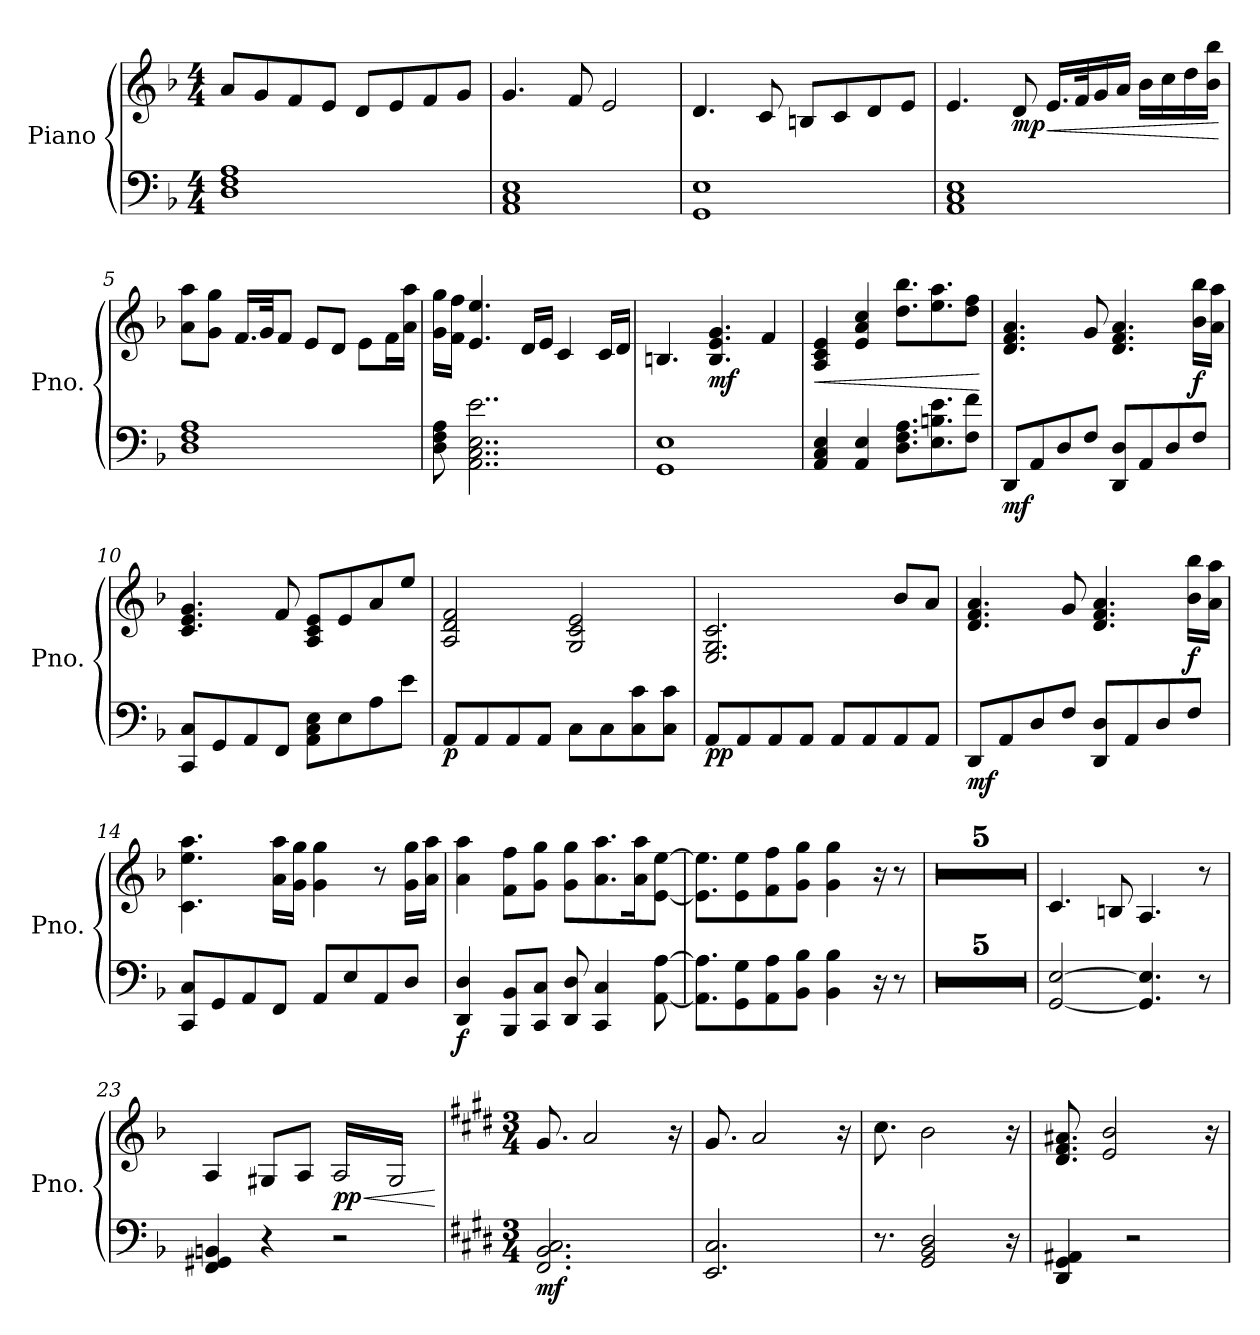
**kern	**kern	**dynam
*part1	*part1	*part1
*staff2	*staff1	*staff1/2
*I"Piano	*	*
*I'Pno.	*	*
*clefF4	*clefG2	*
*k[b-]	*k[b-]	*
*M4/4	*M4/4	*
*MM70	*MM70	*
=1	=1	=1
1D 1F 1A	8a/L	.
.	8g/	.
.	8f/	.
.	8e/J	.
.	8d/L	.
.	8e/	.
.	8f/	.
.	8g/J	.
=2	=2	=2
1AA 1C 1E	4.g/	.
.	8f/	.
.	2e/	.
=3	=3	=3
1GG 1E	4.d/	.
.	8c/	.
.	8Bn/L	.
.	8c/	.
.	8d/	.
.	8e/J	.
=4	=4	=4
1AA 1C 1E	4.e/	.
!	!	!LO:DY:b
.	8d/	mp
!	!	!LO:HP:b
.	16.e/LL	<
.	32f/K	.
.	16g/	.
.	16a/JJ	.
.	16b-\LL	.
.	16cc\	.
.	16dd\	.
.	16b-\ 16bb-\JJ	.
.	.	[
!!LO:LB:g=z
=5	=5	=5
1D 1F 1A	8a\ 8aa\L	.
.	8g\ 8gg\J	.
.	16.f/LL	.
.	32g/JK	.
.	8f/J	.
.	8e/L	.
.	8d/J	.
.	8e\L	.
.	16f\L	.
.	16a\ 16aa\JJ	.
=6	=6	=6
8D\ 8F\ 8A\	16g\ 16gg\LL	.
.	16f\ 16ff\JJ	.
2..AA\ 2..C\ 2..E\ 2..e\	4.e/ 4.ee/	.
.	16d/LL	.
.	16e/JJ	.
.	4c/	.
.	16c/LL	.
.	16d/JJ	.
=7	=7	=7
1GG 1E	4.Bn/	.
!	!	!LO:DY:b
.	4.B/ 4.e/ 4.g/	mf
.	4f/	.
=8	=8	=8
!	!	!LO:HP:b
4AA/ 4C/ 4E/	4A/ 4c/ 4e/	<
4AA/ 4E/	4e/ 4a/ 4cc/	.
8.D\ 8.F\ 8.A\L	8.dd\ 8.bb-\L	.
8.E\ 8.Bn\ 8.e\	8.ee\ 8.aa\	.
8F\ 8f\J	8dd\ 8ff\J	.
.	.	[
=9	=9	=9
!	!	!LO:DY:b=2
8DD/L	4.d/ 4.f/ 4.a/	mf
8AA/	.	.
8D/	.	.
8F/J	8g/	.
8DD/ 8D/L	4.d/ 4.f/ 4.a/	.
8AA/	.	.
8D/	.	.
!	!	!LO:DY:b
8F/J	16b-\ 16bb-\LL	f
.	16a\ 16aa\JJ	.
!!LO:LB:g=z
=10	=10	=10
8CC/ 8C/L	4.c/ 4.e/ 4.g/	.
8GG/	.	.
8AA/	.	.
8FF/J	8f/	.
8AA\ 8C\ 8E\L	8A/ 8c/ 8e/L	.
8E\	8e/	.
8A\	8a/	.
8e\J	8ee/J	.
=11	=11	=11
!	!	!LO:DY:b=2
8AA/L	2A/ 2d/ 2f/	p
8AA/	.	.
8AA/	.	.
8AA/J	.	.
8C\L	2G/ 2c/ 2e/	.
8C\	.	.
8C\ 8c\	.	.
8C\ 8c\J	.	.
=12	=12	=12
!	!	!LO:DY:b=2
!	!	!LO:DY:n=1:b=2
8AA/L	2.E/ 2.G/ 2.c/	p p
8AA/	.	.
8AA/	.	.
8AA/J	.	.
8AA/L	.	.
8AA/	.	.
8AA/	8b-/L	.
8AA/J	8a/J	.
=13	=13	=13
!	!	!LO:DY:b=2
8DD/L	4.d/ 4.f/ 4.a/	mf
8AA/	.	.
8D/	.	.
8F/J	8g/	.
8DD/ 8D/L	4.d/ 4.f/ 4.a/	.
8AA/	.	.
8D/	.	.
!	!	!LO:DY:b
8F/J	16b-\ 16bb-\LL	f
.	16a\ 16aa\JJ	.
!!LO:LB:g=z
=14	=14	=14
8CC/ 8C/L	4.c\ 4.ee\ 4.aa\	.
8GG/	.	.
8AA/	.	.
8FF/J	16a\ 16aa\LL	.
.	16g\ 16gg\JJ	.
8AA/L	4g\ 4gg\	.
8E/	.	.
8AA/	8r	.
8D/J	16g\ 16gg\LL	.
.	16a\ 16aa\JJ	.
=15	=15	=15
!	!	!LO:DY:b=2
4DD/ 4D/	4a\ 4aa\	f
8BBB-/ 8BB-/L	8f\ 8ff\L	.
8CC/ 8C/J	8g\ 8gg\J	.
8DD/ 8D/	8g\ 8gg\L	.
4CC/ 4C/	8.a\ 8.aa\	.
.	16a\ 16aa\K	.
[8AA\ [8A\	[8e\ [8ee\J	.
=16	=16	=16
8.AA\] 8.A\]L	8.e\] 8.ee\]L	.
8GG\ 8G\	8e\ 8ee\	.
8AA\ 8A\	8f\ 8ff\	.
8BB-\ 8B-\J	8g\ 8gg\J	.
4BB-\ 4B-\	4g\ 4gg\	.
16r	16r	.
8r	8r	.
=17	=17	=17
1r	1r	.
=18	=18	=18
1r	1r	.
=19	=19	=19
1r	1r	.
=20	=20	=20
1r	1r	.
=21	=21	=21
1r	1r	.
!!LO:LB:g=z
=22	=22	=22
[2GG/ [2E/	4.c/	.
.	8Bn/	.
4.GG/] 4.E/]	4.A/	.
8r	8r	.
=23	=23	=23
4FF/ 4GG#X/ 4BBn/	4A/	.
4r	8G#X/L	.
.	8A/J	.
!	!	!LO:HP:b
!	!	!LO:DY:n=1:b
*	*tremolo	*
2r	16A/LL	< pp
.	16G#/	.
.	16A/	.
.	16G#/	.
.	16A/	.
.	16G#/	.
.	16A/	.
.	16G#/JJ	.
*	*Xtremolo	*
.	.	[
=24	=24	=24
*k[f#c#g#d#]	*k[f#c#g#d#]	*
*M3/4	*M3/4	*
!	!	!LO:DY:b=2
2.FF#/ 2.BB/ 2.C#/	8.g#/	mf
.	.	.
.	.	.
.	2a/	.
.	16r	.
=25	=25	=25
2.EE/ 2.C#/	8.g#/	.
.	2a/	.
.	16r	.
=26	=26	=26
8.r	8.cc#\	.
2GG#/ 2BB/ 2D#/	2b\	.
16r	16r	.
=27	=27	=27
4DD#/ 4GG#/ 4AA#X/	8.d#/ 8.f#/ 8.a#X/	.
.	2e/ 2b/	.
2r	.	.
.	16r	.
=	=	=
*-	*-	*-
